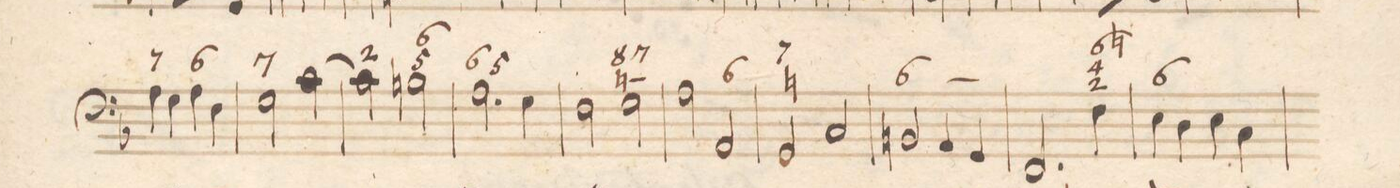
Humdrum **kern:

**kern	**fb	**dynam
*I"Organo	*	*
*clefF4	*	*
*k[b-]	*	*
*met(c|)	*	*
*M2/2	*	*
4A\	7	.
4G\	.	.
4A\	6	.
4F\	.	.
=87	=87	=87
2G\	7	.
[2c\	.	.
=88	=88	=88
2c\]	2	.
2Bn\	6 5	.
=89	=89	=89
2.A\	6	.
.	5	.
4G\	.	.
=90	=90	=90
2F\	8 n_	.
2G\	7	.
=91	=91	=91
2A\	.	.
2AA/	6	.
=92	=92	=92
2GG/	7 n	.
2C/	.	.
=93	=93	=93
2BBn/	6_	.
4AA/	.	.
4GG/	x	.
=94	=94	=94
2.FF/	.	.
4F\	6n 4 2	.
=95	=95	=95
4E\	6	.
4D\	.	.
4E\	.	.
4C\	.	.
=96	=96	=96
*-	*-	*-
